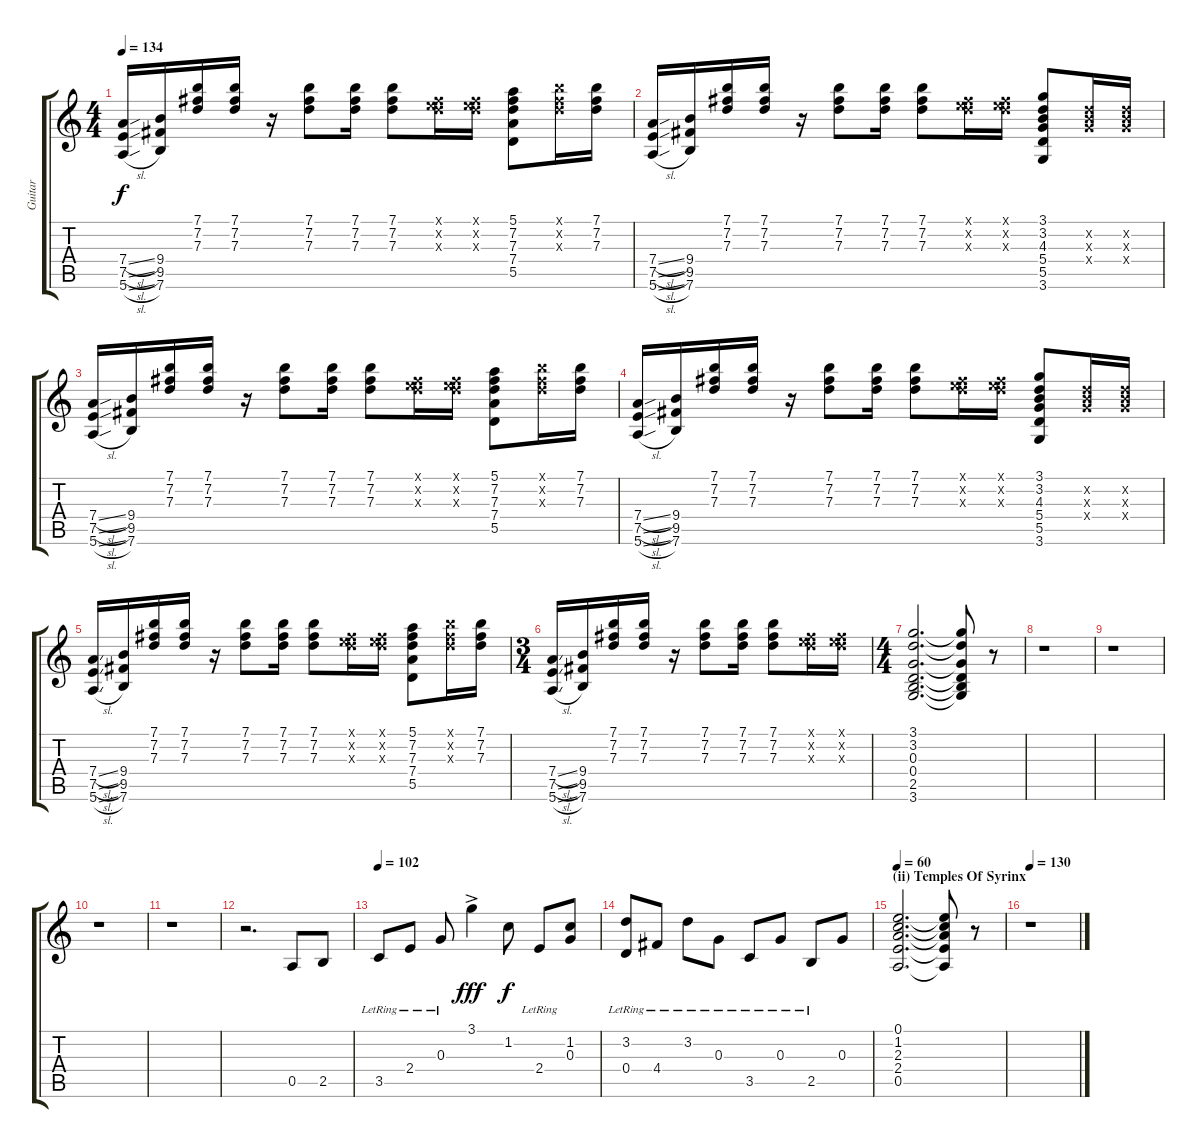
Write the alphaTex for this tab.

\track ("Guitar" "Guitar") {instrument acousticguitarsteel}
\staff {score tabs}
\tuning (E4 B3 G3 D3 A2 E2) {hide}
\ts (4 4)
\tempo 134
\clef g2
\ks c
(7.4{sl} 7.5{sl} 5.6{sl}).16{dy f} (9.4 9.5 7.6).16 (7.1 7.2 7.3).16 (7.1 7.2 7.3).16 r.16 (7.1 7.2 7.3).8 (7.1 7.2 7.3).16 (7.1 7.2 7.3).8 (0.1{x} 7.2{x} 7.3{x}).16 (0.1{x} 7.2{x} 7.3{x}).16 (5.1 7.2 7.3 7.4 5.5).8 (7.1{x} 7.2{x} 7.3{x}).16 (7.1 7.2 7.3).16 |
(7.4{sl} 7.5{sl} 5.6{sl}).16 (9.4 9.5 7.6).16 (7.1 7.2 7.3).16 (7.1 7.2 7.3).16 r.16 (7.1 7.2 7.3).8 (7.1 7.2 7.3).16 (7.1 7.2 7.3).8 (0.1{x} 7.2{x} 7.3{x}).16 (0.1{x} 7.2{x} 7.3{x}).16 (3.1 3.2 4.3 5.4 5.5 3.6).8 (3.2{x} 4.3{x} 5.4{x}).16 (3.2{x} 4.3{x} 5.4{x}).16 |
(7.4{sl} 7.5{sl} 5.6{sl}).16 (9.4 9.5 7.6).16 (7.1 7.2 7.3).16 (7.1 7.2 7.3).16 r.16 (7.1 7.2 7.3).8 (7.1 7.2 7.3).16 (7.1 7.2 7.3).8 (0.1{x} 7.2{x} 7.3{x}).16 (0.1{x} 7.2{x} 7.3{x}).16 (5.1 7.2 7.3 7.4 5.5).8 (7.1{x} 7.2{x} 7.3{x}).16 (7.1 7.2 7.3).16 |
(7.4{sl} 7.5{sl} 5.6{sl}).16 (9.4 9.5 7.6).16 (7.1 7.2 7.3).16 (7.1 7.2 7.3).16 r.16 (7.1 7.2 7.3).8 (7.1 7.2 7.3).16 (7.1 7.2 7.3).8 (0.1{x} 7.2{x} 7.3{x}).16 (0.1{x} 7.2{x} 7.3{x}).16 (3.1 3.2 4.3 5.4 5.5 3.6).8 (3.2{x} 4.3{x} 5.4{x}).16 (3.2{x} 4.3{x} 5.4{x}).16 |
(7.4{sl} 7.5{sl} 5.6{sl}).16 (9.4 9.5 7.6).16 (7.1 7.2 7.3).16 (7.1 7.2 7.3).16 r.16 (7.1 7.2 7.3).8 (7.1 7.2 7.3).16 (7.1 7.2 7.3).8 (0.1{x} 7.2{x} 7.3{x}).16 (0.1{x} 7.2{x} 7.3{x}).16 (5.1 7.2 7.3 7.4 5.5).8 (7.1{x} 7.2{x} 7.3{x}).16 (7.1 7.2 7.3).16 |
\ts (3 4)
(7.4{sl} 7.5{sl} 5.6{sl}).16 (9.4 9.5 7.6).16 (7.1 7.2 7.3).16 (7.1 7.2 7.3).16 r.16 (7.1 7.2 7.3).8 (7.1 7.2 7.3).16 (7.1 7.2 7.3).8 (0.1{x} 7.2{x} 7.3{x}).16 (0.1{x} 7.2{x} 7.3{x}).16 |
\ts (4 4)
(3.1 3.2 0.3 0.4 2.5 3.6).2{d} (3.1{t} 3.2{t} 0.3{t} 0.4{t} 2.5{t} 3.6{t}).8 r.8 |
r.1 |
r.1 |
r.1 |
r.1 |
r.2{d} 0.5.8{instrument electricguitarjazz} 2.5.8 |
\tempo 102
3.5{lr}.8 2.4{lr}.8 0.3{lr}.8 3.1{ac}.4{dy fff} 1.2.8{dy f} 2.4{lr}.8 (1.2 0.3).8 |
(3.2{lr} 0.4).8 4.4{lr}.8 3.2{lr}.8 0.3{lr}.8 3.5{lr}.8 0.3{lr}.8 2.5{lr}.8 0.3.8 |
\section ("" "(ii) Temples Of Syrinx")
\tempo 60
(0.1 1.2 2.3 2.4 0.5).2{d} (0.1{t} 1.2{t} 2.3{t} 2.4{t} 0.5{t}).8 r.8 |
\tempo 130
r.1
